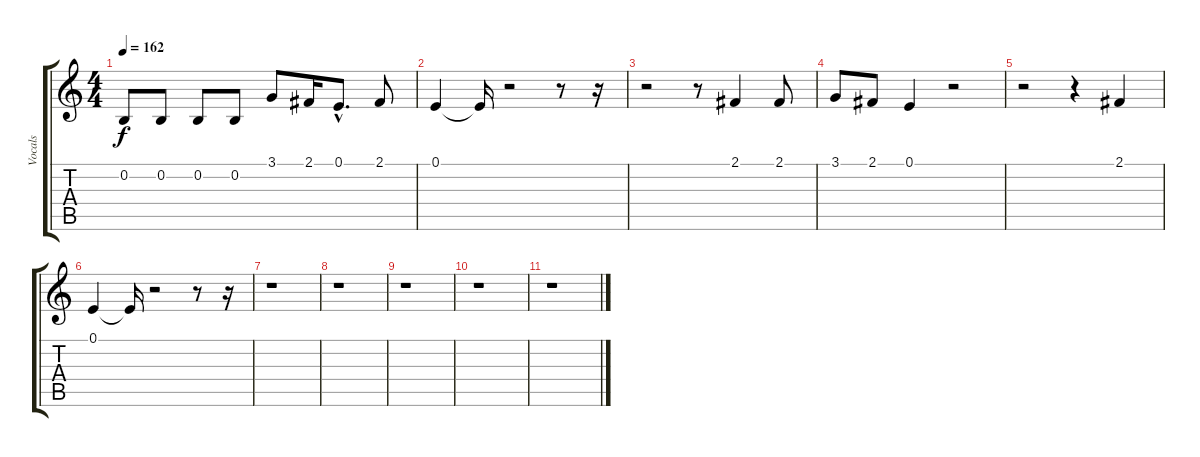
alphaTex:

\track ("Vocals" "Vocals") {instrument synthvoice}
\staff {score tabs}
\tuning (E4 B3 G3 D3 A2 E2) {hide}
\ts (4 4)
\tempo 162
\clef g2
\ks c
0.2.8{dy f} 0.2.8 0.2.8 0.2.8 3.1.8 2.1.16 0.1{hac}.8{d} 2.1.8 |
0.1.4 0.1{t}.16 r.2 r.8 r.16 |
r.2 r.8 2.1.4 2.1.8 |
3.1.8 2.1.8 0.1.4 r.2 |
r.2 r.4 2.1.4 |
0.1.4 0.1{t}.16 r.2 r.8 r.16 |
r.1 |
r.1 |
r.1 |
r.1 |
r.1
